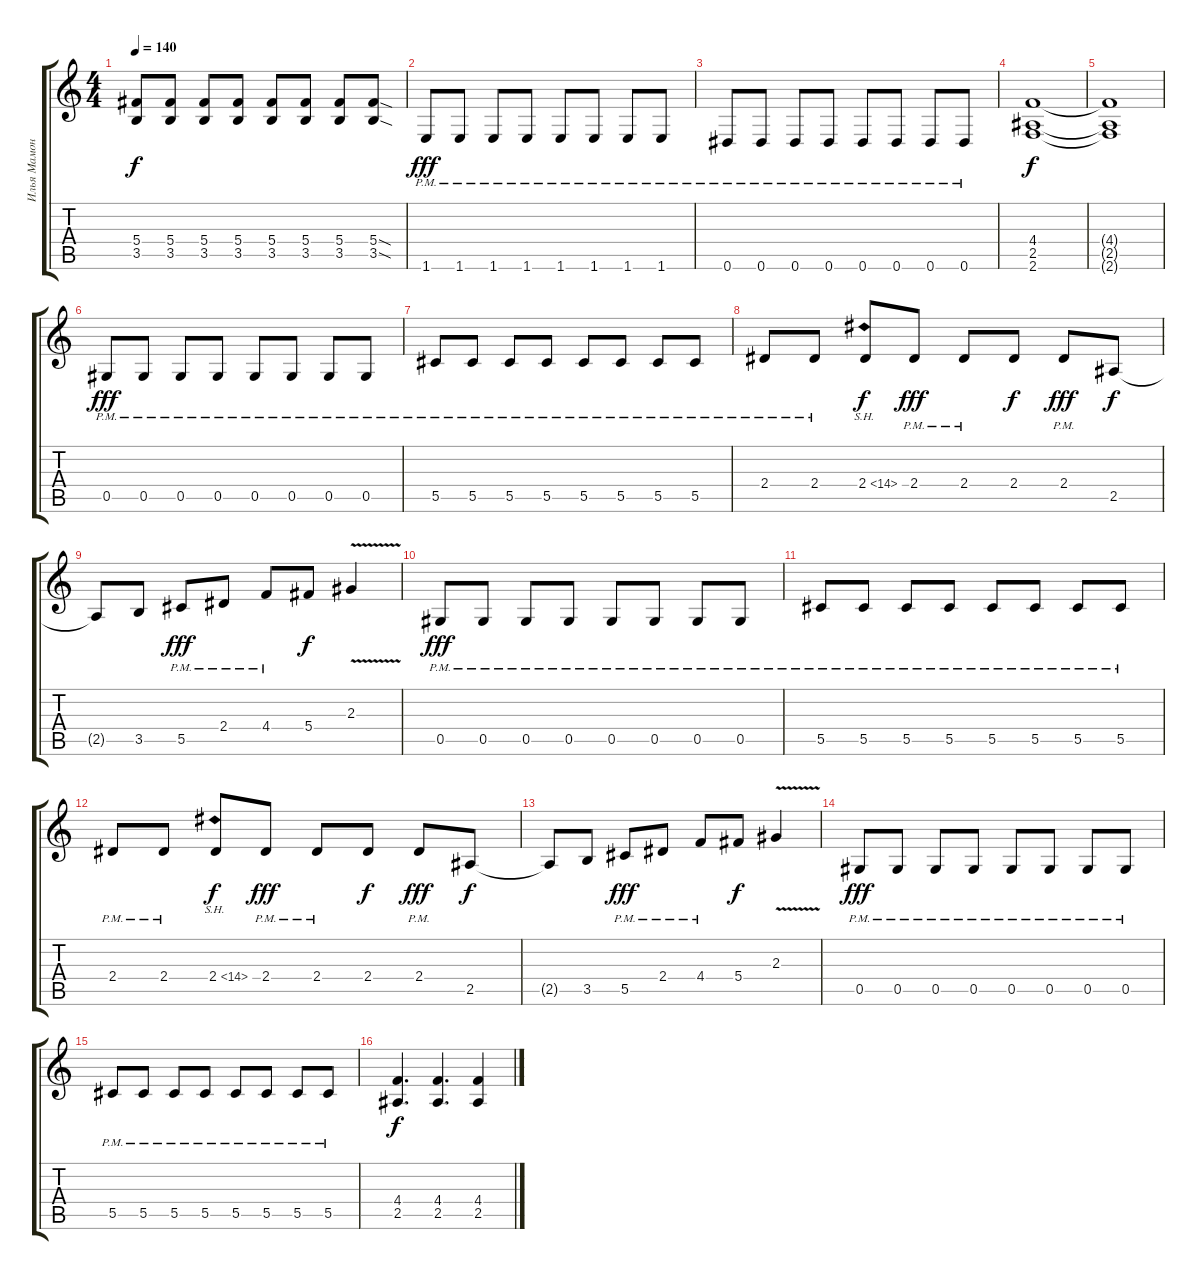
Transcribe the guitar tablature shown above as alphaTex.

\track ("Илья Мамонтов" "Илья Мамон") {instrument distortionguitar}
\staff {score tabs}
\tuning (Eb4 Bb3 Gb3 Db3 Ab2 Eb2) {hide}
\ts (4 4)
\tempo 140
\clef g2
\ks c
(5.4 3.5).8{dy f} (5.4 3.5).8 (5.4 3.5).8 (5.4 3.5).8 (5.4 3.5).8 (5.4 3.5).8 (5.4 3.5).8 (5.4{sod} 3.5{sod}).8 |
1.6{pm}.8{dy fff} 1.6{pm}.8 1.6{pm}.8 1.6{pm}.8 1.6{pm}.8 1.6{pm}.8 1.6{pm}.8 1.6{pm}.8 |
0.6{pm}.8 0.6{pm}.8 0.6{pm}.8 0.6{pm}.8 0.6{pm}.8 0.6{pm}.8 0.6{pm}.8 0.6{pm}.8 |
(4.4 2.5 2.6).1{dy f} |
(4.4{t} 2.5{t} 2.6{t}).1 |
0.5{pm}.8{dy fff} 0.5{pm}.8 0.5{pm}.8 0.5{pm}.8 0.5{pm}.8 0.5{pm}.8 0.5{pm}.8 0.5{pm}.8 |
5.5{pm}.8 5.5{pm}.8 5.5{pm}.8 5.5{pm}.8 5.5{pm}.8 5.5{pm}.8 5.5{pm}.8 5.5{pm}.8 |
2.4{pm}.8 2.4{pm}.8 2.4{sh 12}.8{dy f} 2.4{pm}.8{dy fff} 2.4{pm}.8 2.4.8{dy f} 2.4{pm}.8{dy fff} 2.5.8{dy f} |
2.5{t}.8 3.5.8 5.5{pm}.8{dy fff} 2.4{pm}.8 4.4{pm}.8 5.4.8{dy f} 2.3{v}.4 |
0.5{pm}.8{dy fff} 0.5{pm}.8 0.5{pm}.8 0.5{pm}.8 0.5{pm}.8 0.5{pm}.8 0.5{pm}.8 0.5{pm}.8 |
5.5{pm}.8 5.5{pm}.8 5.5{pm}.8 5.5{pm}.8 5.5{pm}.8 5.5{pm}.8 5.5{pm}.8 5.5{pm}.8 |
2.4{pm}.8 2.4{pm}.8 2.4{sh 12}.8{dy f} 2.4{pm}.8{dy fff} 2.4{pm}.8 2.4.8{dy f} 2.4{pm}.8{dy fff} 2.5.8{dy f} |
2.5{t}.8 3.5.8 5.5{pm}.8{dy fff} 2.4{pm}.8 4.4{pm}.8 5.4.8{dy f} 2.3{v}.4 |
0.5{pm}.8{dy fff} 0.5{pm}.8 0.5{pm}.8 0.5{pm}.8 0.5{pm}.8 0.5{pm}.8 0.5{pm}.8 0.5{pm}.8 |
5.5{pm}.8 5.5{pm}.8 5.5{pm}.8 5.5{pm}.8 5.5{pm}.8 5.5{pm}.8 5.5{pm}.8 5.5{pm}.8 |
(4.4 2.5).4{d dy f} (4.4 2.5).4{d} (4.4 2.5).4
